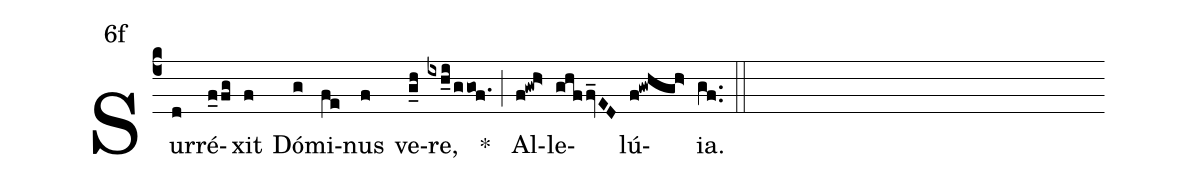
mode:6f;
%%
(c4) Sur(d)ré(f_0fg)xit(f) Dó(g)mi(fe)nus(f) ve(g_h)re,(ixh_i/ggof.) <sp>*</sp>(;) Al(f@gwh>)le(ghf/fv_ED)lú(f@gwhgh>){ia}.(gf..) (::)
